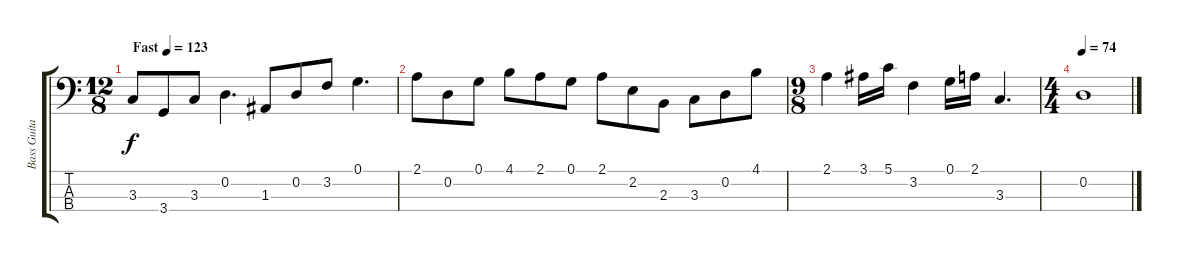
\track ("Bass Guitar" "Bass Guita") {instrument electricbassfinger}
\staff {score tabs}
\tuning (G2 D2 A1 E1) {hide}
\ts (12 8)
\tempo (123 "Fast")
\clef f4
\ks c
3.3.8{dy f instrument electricbassfinger} 3.4.8 3.3.8 0.2.4{d} 1.3.8 0.2.8 3.2.8 0.1.4{d} |
2.1.8 0.2.8 0.1.8 4.1.8 2.1.8 0.1.8 2.1.8 2.2.8 2.3.8 3.3.8 0.2.8 4.1.8 |
\ts (9 8)
2.1.4 3.1.16 5.1.16 3.2.4 0.1.16 2.1.16 3.3.4{d} |
\ts (4 4)
\tempo 74
0.2.1
